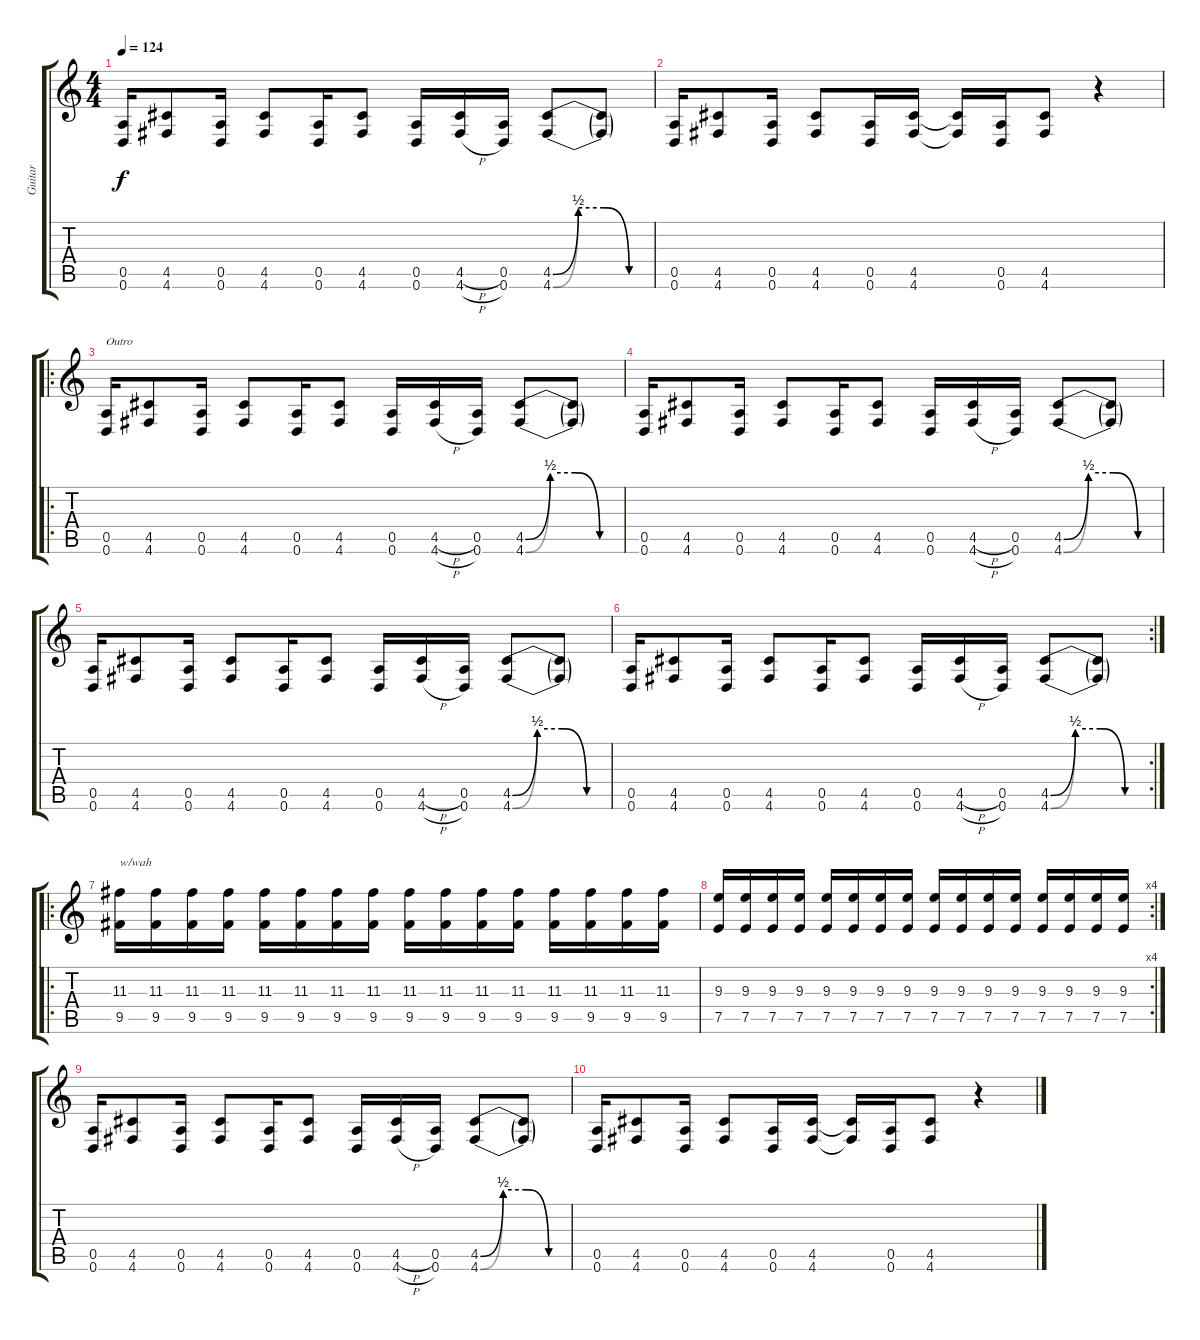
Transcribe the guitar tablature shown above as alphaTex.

\track ("Guitar" "Guitar") {instrument overdrivenguitar}
\staff {score tabs}
\tuning (E4 B3 G3 D3 A2 D2) {hide}
\ts (4 4)
\tempo 124
\clef g2
\ks c
(0.5 0.6).16{dy f} (4.5 4.6).8 (0.5 0.6).16 (4.5 4.6).8 (0.5 0.6).16 (4.5 4.6).8 (0.5 0.6).16 (4.5{h} 4.6{h}).16 (0.5 0.6).16 (4.5{be (custom 0 0 15 2 30 2 45 0 60 0)} 4.6{be (custom 0 0 15 2 30 2 45 0 60 0)}).8 (4.5{t} 4.6{t}).8 |
(0.5 0.6).16 (4.5 4.6).8 (0.5 0.6).16 (4.5 4.6).8 (0.5 0.6).16 (4.5 4.6).16 (4.5{t} 4.6{t}).16 (0.5 0.6).16 (4.5 4.6).8 r.4 |
\ro
(0.5 0.6).16{txt "Outro"} (4.5 4.6).8 (0.5 0.6).16 (4.5 4.6).8 (0.5 0.6).16 (4.5 4.6).8 (0.5 0.6).16 (4.5{h} 4.6{h}).16 (0.5 0.6).16 (4.5{be (custom 0 0 15 2 30 2 45 0 60 0)} 4.6{be (custom 0 0 15 2 30 2 45 0 60 0)}).8 (4.5{t} 4.6{t}).8 |
(0.5 0.6).16 (4.5 4.6).8 (0.5 0.6).16 (4.5 4.6).8 (0.5 0.6).16 (4.5 4.6).8 (0.5 0.6).16 (4.5{h} 4.6{h}).16 (0.5 0.6).16 (4.5{be (custom 0 0 15 2 30 2 45 0 60 0)} 4.6{be (custom 0 0 15 2 30 2 45 0 60 0)}).8 (4.5{t} 4.6{t}).8 |
(0.5 0.6).16 (4.5 4.6).8 (0.5 0.6).16 (4.5 4.6).8 (0.5 0.6).16 (4.5 4.6).8 (0.5 0.6).16 (4.5{h} 4.6{h}).16 (0.5 0.6).16 (4.5{be (custom 0 0 15 2 30 2 45 0 60 0)} 4.6{be (custom 0 0 15 2 30 2 45 0 60 0)}).8 (4.5{t} 4.6{t}).8 |
\rc 2
(0.5 0.6).16 (4.5 4.6).8 (0.5 0.6).16 (4.5 4.6).8 (0.5 0.6).16 (4.5 4.6).8 (0.5 0.6).16 (4.5{h} 4.6{h}).16 (0.5 0.6).16 (4.5{be (custom 0 0 15 2 30 2 45 0 60 0)} 4.6{be (custom 0 0 15 2 30 2 45 0 60 0)}).8 (4.5{t} 4.6{t}).8 |
\ro
(11.3 9.5).16{txt "w/wah"} (11.3 9.5).16 (11.3 9.5).16 (11.3 9.5).16 (11.3 9.5).16 (11.3 9.5).16 (11.3 9.5).16 (11.3 9.5).16 (11.3 9.5).16 (11.3 9.5).16 (11.3 9.5).16 (11.3 9.5).16 (11.3 9.5).16 (11.3 9.5).16 (11.3 9.5).16 (11.3 9.5).16 |
\rc 4
(9.3 7.5).16 (9.3 7.5).16 (9.3 7.5).16 (9.3 7.5).16 (9.3 7.5).16 (9.3 7.5).16 (9.3 7.5).16 (9.3 7.5).16 (9.3 7.5).16 (9.3 7.5).16 (9.3 7.5).16 (9.3 7.5).16 (9.3 7.5).16 (9.3 7.5).16 (9.3 7.5).16 (9.3 7.5).16 |
(0.5 0.6).16 (4.5 4.6).8 (0.5 0.6).16 (4.5 4.6).8 (0.5 0.6).16 (4.5 4.6).8 (0.5 0.6).16 (4.5{h} 4.6{h}).16 (0.5 0.6).16 (4.5{be (custom 0 0 15 2 30 2 45 0 60 0)} 4.6{be (custom 0 0 15 2 30 2 45 0 60 0)}).8 (4.5{t} 4.6{t}).8 |
(0.5 0.6).16 (4.5 4.6).8 (0.5 0.6).16 (4.5 4.6).8 (0.5 0.6).16 (4.5 4.6).16 (4.5{t} 4.6{t}).16 (0.5 0.6).16 (4.5 4.6).8 r.4
